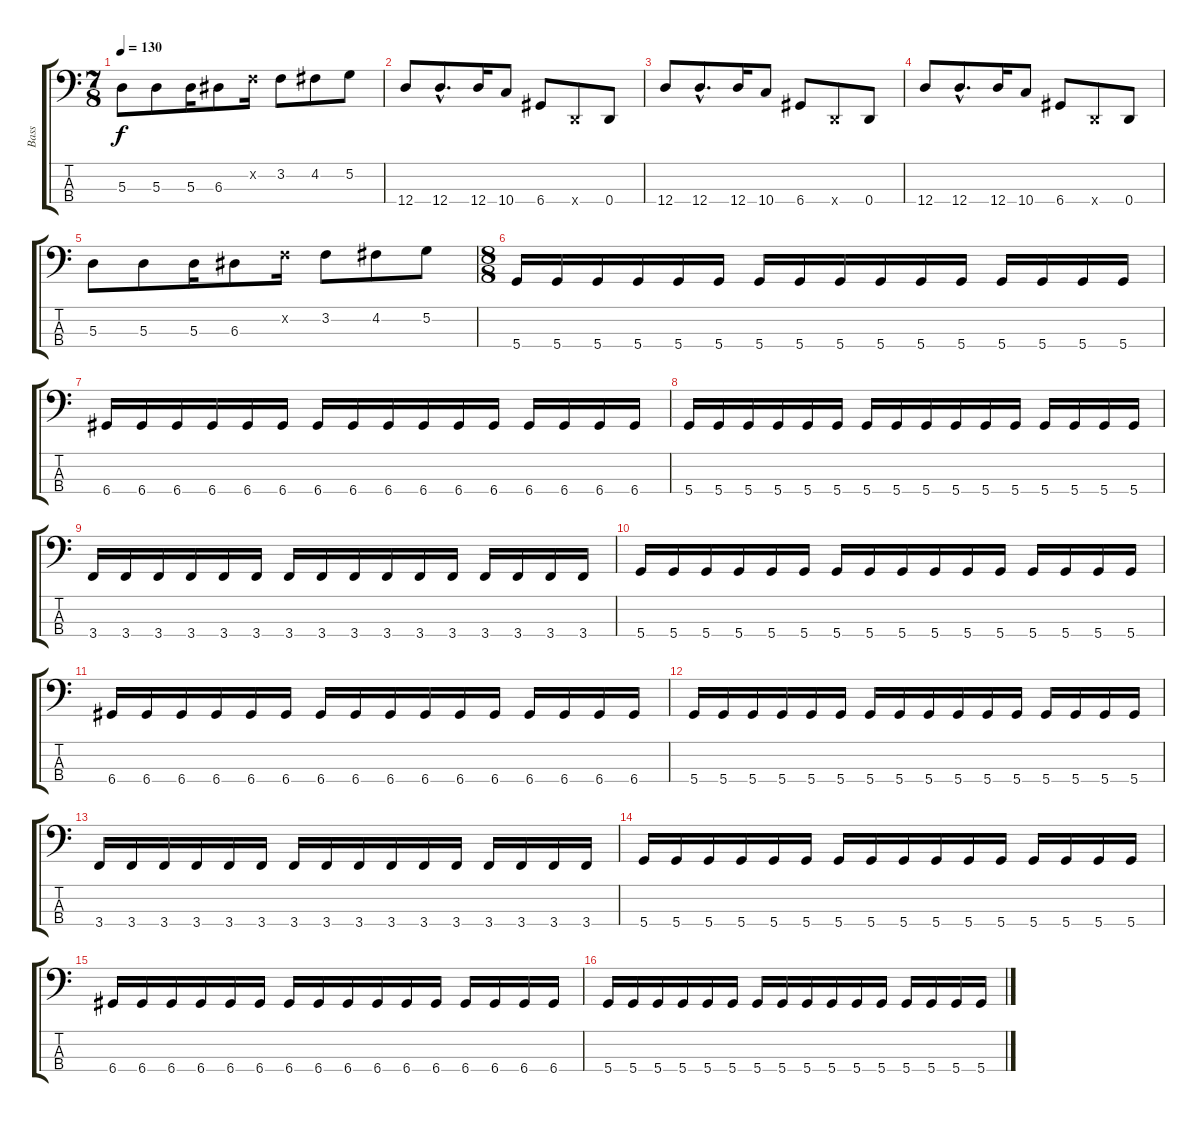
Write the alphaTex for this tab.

\track ("Bass" "Bass") {instrument synthbass2}
\staff {score tabs}
\tuning (G2 D2 A1 D1) {hide}
\ts (7 8)
\tempo 130
\clef f4
\ks c
5.3.8{dy f} 5.3.8 5.3.16 6.3.8 3.2{x}.16 3.2.8 4.2.8 5.2.8 |
12.4.8 12.4{hac}.8{d} 12.4.16 10.4.8 6.4.8 0.4{x}.8 0.4.8 |
12.4.8 12.4{hac}.8{d} 12.4.16 10.4.8 6.4.8 0.4{x}.8 0.4.8 |
12.4.8 12.4{hac}.8{d} 12.4.16 10.4.8 6.4.8 0.4{x}.8 0.4.8 |
5.3.8 5.3.8 5.3.16 6.3.8 3.2{x}.16 3.2.8 4.2.8 5.2.8 |
\ts (8 8)
5.4.16 5.4.16 5.4.16 5.4.16 5.4.16 5.4.16 5.4.16 5.4.16 5.4.16 5.4.16 5.4.16 5.4.16 5.4.16 5.4.16 5.4.16 5.4.16 |
6.4.16 6.4.16 6.4.16 6.4.16 6.4.16 6.4.16 6.4.16 6.4.16 6.4.16 6.4.16 6.4.16 6.4.16 6.4.16 6.4.16 6.4.16 6.4.16 |
5.4.16 5.4.16 5.4.16 5.4.16 5.4.16 5.4.16 5.4.16 5.4.16 5.4.16 5.4.16 5.4.16 5.4.16 5.4.16 5.4.16 5.4.16 5.4.16 |
3.4.16 3.4.16 3.4.16 3.4.16 3.4.16 3.4.16 3.4.16 3.4.16 3.4.16 3.4.16 3.4.16 3.4.16 3.4.16 3.4.16 3.4.16 3.4.16 |
5.4.16 5.4.16 5.4.16 5.4.16 5.4.16 5.4.16 5.4.16 5.4.16 5.4.16 5.4.16 5.4.16 5.4.16 5.4.16 5.4.16 5.4.16 5.4.16 |
6.4.16 6.4.16 6.4.16 6.4.16 6.4.16 6.4.16 6.4.16 6.4.16 6.4.16 6.4.16 6.4.16 6.4.16 6.4.16 6.4.16 6.4.16 6.4.16 |
5.4.16 5.4.16 5.4.16 5.4.16 5.4.16 5.4.16 5.4.16 5.4.16 5.4.16 5.4.16 5.4.16 5.4.16 5.4.16 5.4.16 5.4.16 5.4.16 |
3.4.16 3.4.16 3.4.16 3.4.16 3.4.16 3.4.16 3.4.16 3.4.16 3.4.16 3.4.16 3.4.16 3.4.16 3.4.16 3.4.16 3.4.16 3.4.16 |
5.4.16 5.4.16 5.4.16 5.4.16 5.4.16 5.4.16 5.4.16 5.4.16 5.4.16 5.4.16 5.4.16 5.4.16 5.4.16 5.4.16 5.4.16 5.4.16 |
6.4.16 6.4.16 6.4.16 6.4.16 6.4.16 6.4.16 6.4.16 6.4.16 6.4.16 6.4.16 6.4.16 6.4.16 6.4.16 6.4.16 6.4.16 6.4.16 |
5.4.16 5.4.16 5.4.16 5.4.16 5.4.16 5.4.16 5.4.16 5.4.16 5.4.16 5.4.16 5.4.16 5.4.16 5.4.16 5.4.16 5.4.16 5.4.16
